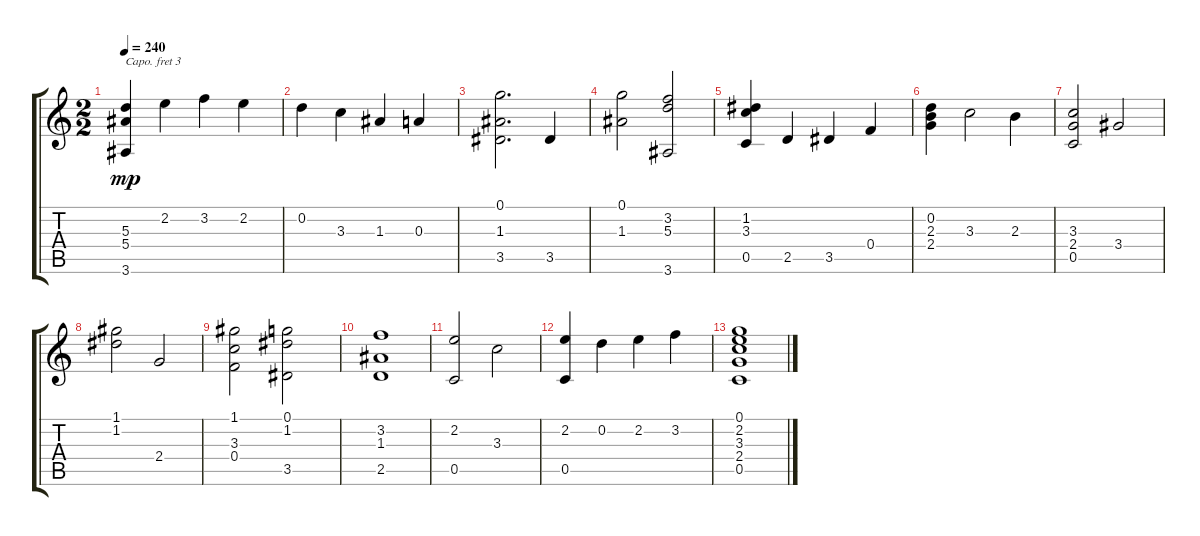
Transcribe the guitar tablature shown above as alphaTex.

\track "" {instrument acousticguitarsteel}
\staff {score tabs}
\capo 3
\tuning (E4 B3 Gb3 D3 A2 E2) {hide}
\ts (2 2)
\tempo 240
\clef g2
\ks c
(5.3 5.4 3.6).4{dy mp} 2.2.4 3.2.4 2.2.4 |
0.2.4 3.3.4 1.3.4 0.3.4 |
(0.1 1.3 3.5).2{d} 3.5.4 |
(0.1 1.3).2 (3.2 5.3 3.6).2 |
(1.2 3.3 0.5).4 2.5.4 3.5.4 0.4.4 |
(0.2 2.3 2.4).4 3.3.2 2.3.4 |
(3.3 2.4 0.5).2 3.4.2 |
(1.1 1.2).2 2.4.2 |
(1.1 3.3 0.4).2 (0.1 1.2 3.5).2 |
(3.2 1.3 2.5).1 |
(2.2 0.5).2 3.3.2 |
(2.2 0.5).4 0.2.4 2.2.4 3.2.4 |
(0.1 2.2 3.3 2.4 0.5).1
